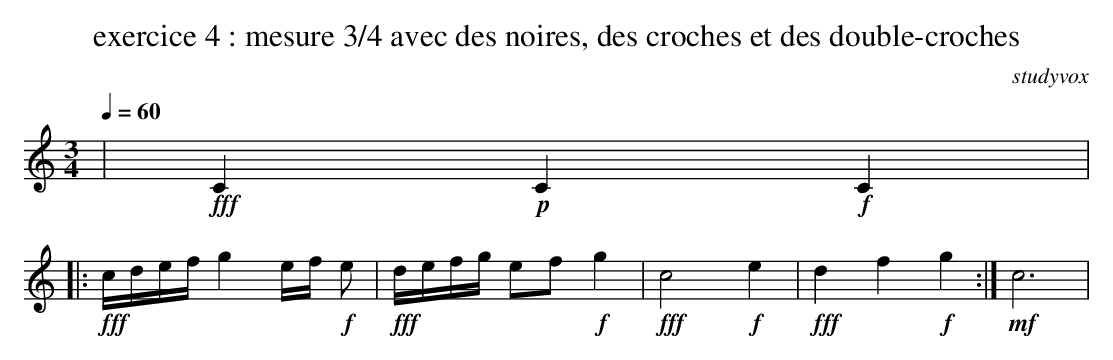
X:1
O:studyvox
T:exercice 4 : mesure 3/4 avec des noires, des croches et des double-croches
M:3/4
L:1/4
Q:1/4=60
K:C
V:1
| !fff! C !p! C !f! C |
|: !fff! c//d//e//f// g e//f// !f! e/ | !fff! d//e//f//g// e/f/ !f! g | !fff! c2 !f! e | !fff! d f !f! g :| !mf! c3 |
